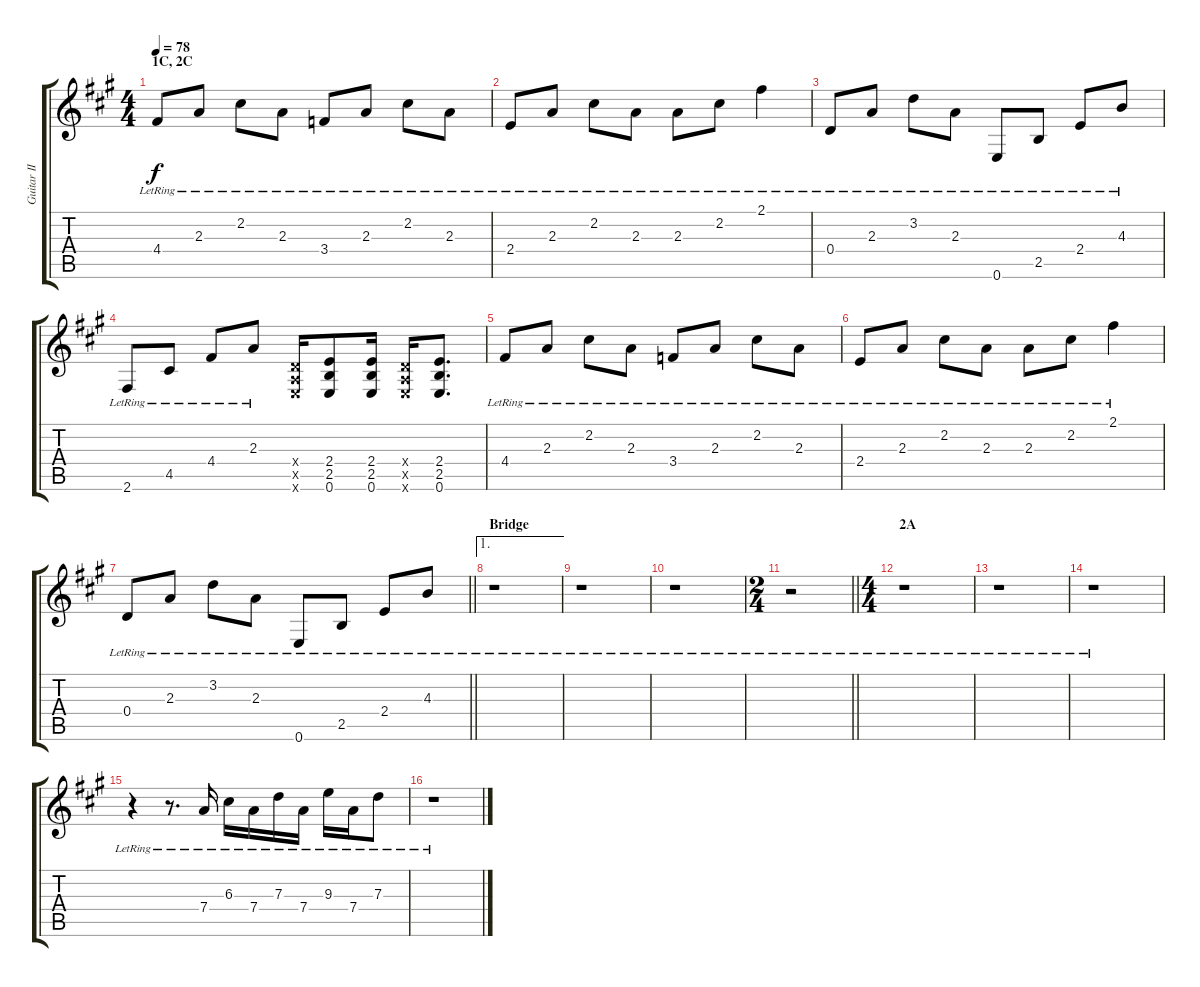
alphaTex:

\track ("Guitar II" "Guitar II") {instrument overdrivenguitar}
\staff {score tabs}
\tuning (E4 B3 G3 D3 A2 E2) {hide}
\ts (4 4)
\section ("" "1C, 2C")
\tempo 78
\clef g2
\ks f#minor
4.4{lr}.8{dy f} 2.3{lr}.8 2.2{lr}.8 2.3{lr}.8 3.4{lr}.8 2.3{lr}.8 2.2{lr}.8 2.3{lr}.8 |
2.4{lr}.8 2.3{lr}.8 2.2{lr}.8 2.3{lr}.8 2.3{lr}.8 2.2{lr}.8 2.1{lr}.4 |
0.4{lr}.8 2.3{lr}.8 3.2{lr}.8 2.3{lr}.8 0.6{lr}.8 2.5{lr}.8 2.4{lr}.8 4.3{lr}.8 |
2.6{lr}.8 4.5{lr}.8 4.4{lr}.8 2.3{lr}.8 (0.4{x} 0.5{x} 0.6{x}).16 (2.4 2.5 0.6).8 (2.4 2.5 0.6).16 (0.4{x} 0.5{x} 0.6{x}).16 (2.4 2.5 0.6).8{d} |
4.4{lr}.8 2.3{lr}.8 2.2{lr}.8 2.3{lr}.8 3.4{lr}.8 2.3{lr}.8 2.2{lr}.8 2.3{lr}.8 |
2.4{lr}.8 2.3{lr}.8 2.2{lr}.8 2.3{lr}.8 2.3{lr}.8 2.2{lr}.8 2.1{lr}.4 |
\barLineRight lightlight
0.4{lr}.8 2.3{lr}.8 3.2{lr}.8 2.3{lr}.8 0.6{lr}.8 2.5{lr}.8 2.4{lr}.8 4.3{lr}.8 |
\ae 1
\section ("" "Bridge")
r.1 |
r.1 |
r.1 |
\ts (2 4)
\barLineRight lightlight
r.2 |
\ts (4 4)
\section ("" "2A")
r.1 |
r.1 |
r.1 |
r.4 r.8{d} 7.4{lr}.16 6.3{lr}.16 7.4{lr}.16 7.3{lr}.16 7.4{lr}.16 9.3{lr}.16 7.4{lr}.16 7.3{lr}.8 |
r.1
